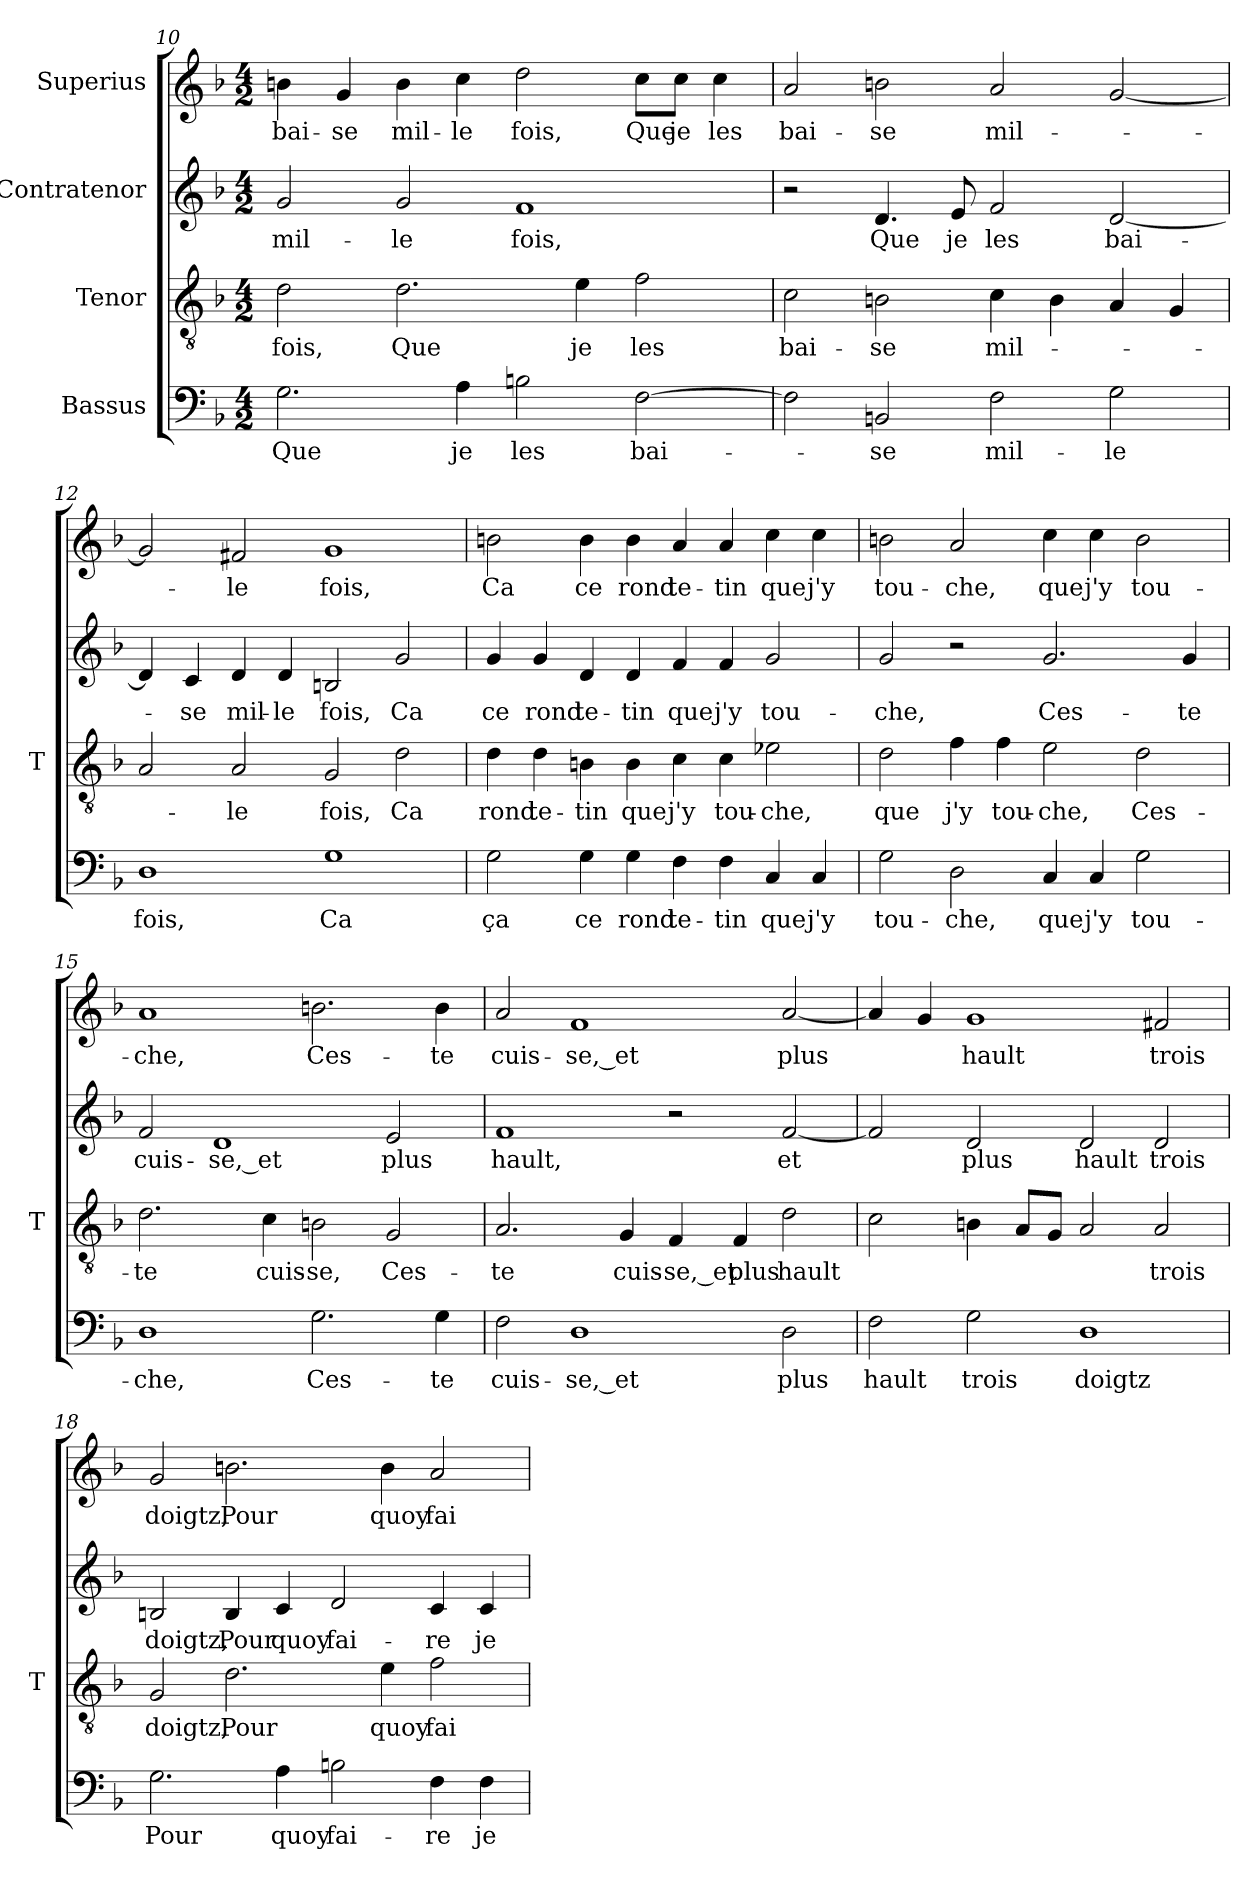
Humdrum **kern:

**kern	**text	**kern	**text	**kern	**text	**kern	**text
*part4	*part4	*part3	*part3	*part2	*part2	*part1	*part1
*staff4	*staff4	*staff3	*staff3	*staff2	*staff2	*staff1	*staff1
*I"Bassus	*	*I"Tenor	*	*I"Contratenor	*	*I"Superius	*
*	*	*I'T	*	*	*	*	*
*clefF4	*	*clefGv2	*	*clefG2	*	*clefG2	*
*k[b-]	*	*k[b-]	*	*k[b-]	*	*k[b-]	*
*M4/2	*	*M4/2	*	*M4/2	*	*M4/2	*
=10	=10	=10	=10	=10	=10	=10	=10
2.G	-Que	2d	-fois,	2g	mil-	4b	bai-
.	.	.	.	.	.	4g	-se
.	.	2.d	-Que	2g	-le	4b	mil-
4A	-je	.	.	.	.	4cc	-le
2Bn	-les	.	.	1f	-fois,	2dd	-fois,
.	.	4e	-je	.	.	.	.
[2F	bai-	2f	-les	.	.	8cc\L	-Que
.	.	.	.	.	.	8cc\J	-je
.	.	.	.	.	.	4cc	-les
=11	=11	=11	=11	=11	=11	=11	=11
2F]	.	2c	bai-	2r	.	2a	bai-
2BBn	-se	2B	-se	4.d	-Que	2b	-se
.	.	.	.	8e	-je	.	.
2F	mil-	4c	mil-	2f	-les	2a	mil-
.	.	4B	.	.	.	.	.
2G	-le	4A	.	[2d	bai-	[2g	.
.	.	4G	.	.	.	.	.
=12	=12	=12	=12	=12	=12	=12	=12
1D	-fois,	2A	.	4d]	.	2g]	.
.	.	.	.	4c	-se	.	.
.	.	2A	-le	4d	mil-	2f#X	-le
.	.	.	.	4d	-le	.	.
1G	-Ca	2G	-fois,	2Bn	-fois,	1g	-fois,
.	.	2d	-Ca	2g	-Ca	.	.
=13	=13	=13	=13	=13	=13	=13	=13
2G	-ça	4d	-rond	4g	-ce	2b	-Ca
.	.	4d	te-	4g	-rond	.	.
4G	-ce	4B	-tin	4d	te-	4b	-ce
4G	-rond	4B	-que	4d	-tin	4b	-rond
4F	te-	4c	-j'y	4f	-que	4a	te-
4F	-tin	4c	tou-	4f	-j'y	4a	-tin
4C	-que	2e-X	-che,	2g	tou-	4cc	-que
4C	-j'y	.	.	.	.	4cc	-j'y
=14	=14	=14	=14	=14	=14	=14	=14
2G	tou-	2d	-que	2g	-che,	2b	tou-
2D	-che,	4f	-j'y	2r	.	2a	-che,
.	.	4f	tou-	.	.	.	.
4C	-que	2e	-che,	2.g	Ces-	4cc	-que
4C	-j'y	.	.	.	.	4cc	-j'y
2G	tou-	2d	Ces-	.	.	2b	tou-
.	.	.	.	4g	-te	.	.
=15	=15	=15	=15	=15	=15	=15	=15
1D	-che,	2.d	-te	2f	cuis-	1a	-che,
.	.	.	.	1d	-se,_et	.	.
.	.	4c	cuis-	.	.	.	.
2.G	Ces-	2B	-se,	.	.	2.b	Ces-
.	.	2G	Ces-	2e	-plus	.	.
4G	-te	.	.	.	.	4b	-te
=16	=16	=16	=16	=16	=16	=16	=16
2F	cuis-	2.A	-te	1f	-hault,	2a	cuis-
1D	-se,_et	.	.	.	.	1f	-se,_et
.	.	4G	cuis-	.	.	.	.
.	.	4F	-se,_et	2r	.	.	.
.	.	4F	-plus	.	.	.	.
2D	-plus	2d	-hault	[2f	-et	[2a	-plus
=17	=17	=17	=17	=17	=17	=17	=17
2F	-hault	2c	.	2f]	.	4a]	.
.	.	.	.	.	.	4g	.
2G	-trois	4B	.	2d	-plus	1g	-hault
.	.	8AL	.	.	.	.	.
.	.	8GJ	.	.	.	.	.
1D	-doigtz	2A	.	2d	-hault	.	.
.	.	2A	-trois	2d	-trois	2f#X	-trois
=18	=18	=18	=18	=18	=18	=18	=18
2.G	-Pour	2G	-doigtz,	2Bn	-doigtz,	2g	-doigtz,
.	.	2.d	-Pour	4B	-Pour	2.b	-Pour
4A	-quoy	.	.	4c	-quoy	.	.
2Bn	fai-	.	.	2d	fai-	.	.
.	.	4e	-quoy	.	.	4b	-quoy
4F	-re	2f	fai-	4c	-re	2a	fai-
4F	-je	.	.	4c	-je	.	.
=	=	=	=	=	=	=	=
*-	*-	*-	*-	*-	*-	*-	*-
